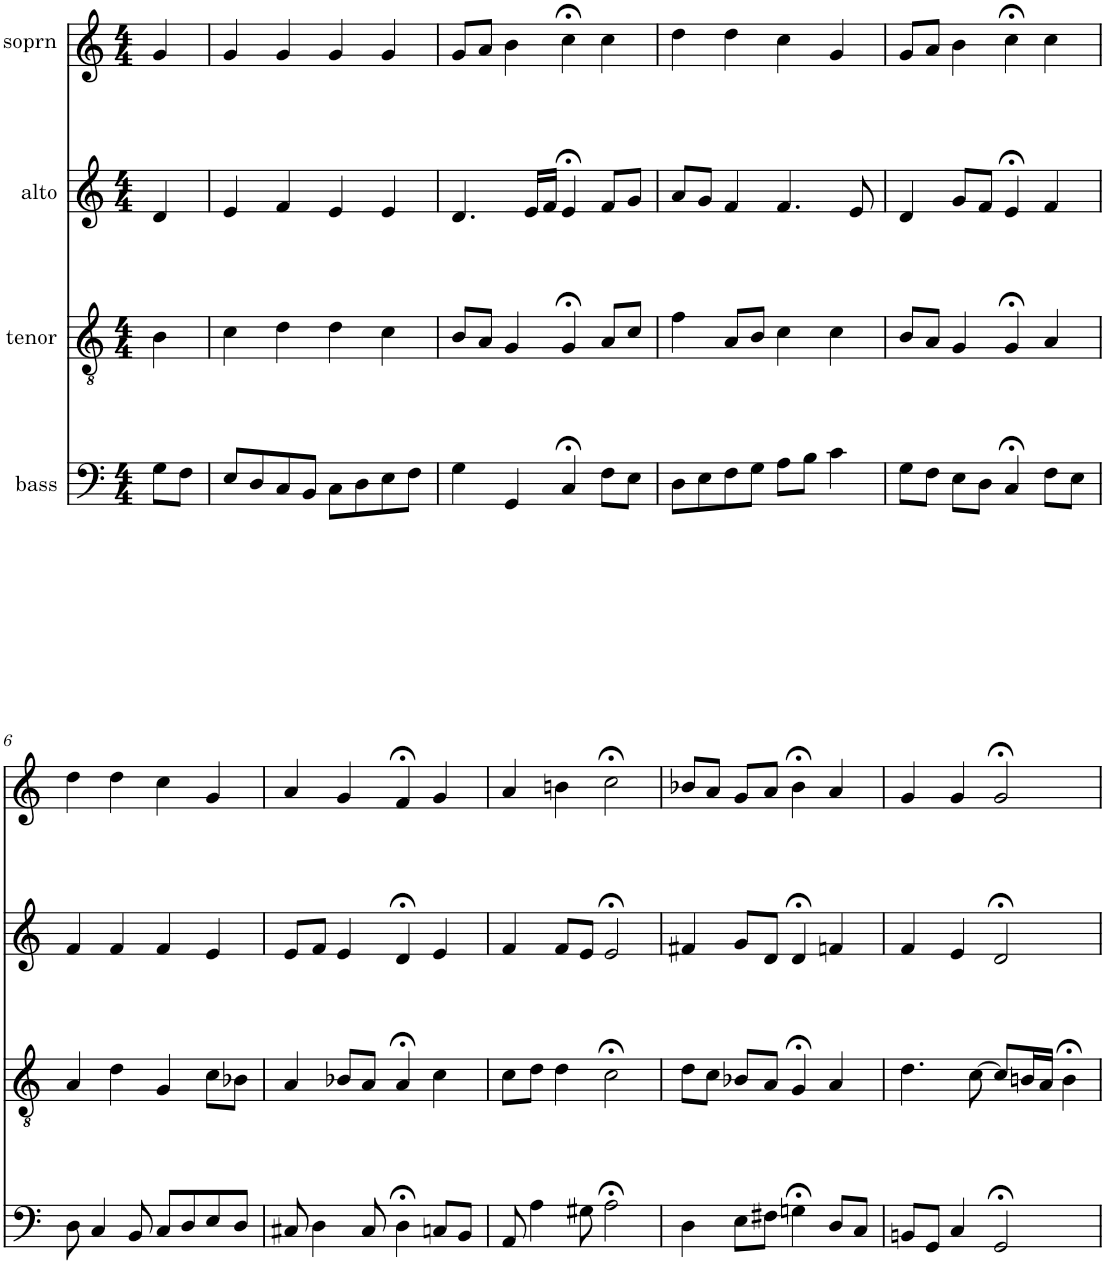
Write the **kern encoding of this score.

**kern	**kern	**kern	**kern
*part4	*part3	*part2	*part1
*staff4	*staff3	*staff2	*staff1
*I"bass	*I"tenor	*I"alto	*I"soprn
*clefF4	*clefGv2	*clefG2	*clefG2
*k[]	*k[]	*k[]	*k[]
*M4/4	*M4/4	*M4/4	*M4/4
=1	=1	=1	=1
8G\L	4B\	4d/	4g/
8F\J	.	.	.
=2	=2	=2	=2
8E/L	4c\	4e/	4g/
8D/	.	.	.
8C/	4d\	4f/	4g/
8BB/J	.	.	.
8C\L	4d\	4e/	4g/
8D\	.	.	.
8E\	4c\	4e/	4g/
8F\J	.	.	.
=3	=3	=3	=3
4G\	8B/L	4.d/	8g/L
.	8A/J	.	8a/J
4GG/	4G/	.	4b\
.	.	16e/LL	.
.	.	16f/JJ	.
4C;</	4G;</	4e;</	4cc;<\
8F\L	8A/L	8f/L	4cc\
8E\J	8c/J	8g/J	.
=4	=4	=4	=4
8D\L	4f\	8a/L	4dd\
8E\	.	8g/J	.
8F\	8A/L	4f/	4dd\
8G\J	8B/J	.	.
8A\L	4c\	4.f/	4cc\
8B\J	.	.	.
4c\	4c\	.	4g/
.	.	8e/	.
=5	=5	=5	=5
8G\L	8B/L	4d/	8g/L
8F\J	8A/J	.	8a/J
8E\L	4G/	8g/L	4b\
8D\J	.	8f/J	.
4C;</	4G;</	4e;</	4cc;<\
8F\L	4A/	4f/	4cc\
8E\J	.	.	.
!!LO:LB:g=z
=6	=6	=6	=6
8D\	4A/	4f/	4dd\
4C/	.	.	.
.	4d\	4f/	4dd\
8BB/	.	.	.
8C/L	4G/	4f/	4cc\
8D/	.	.	.
8E/	8c\L	4e/	4g/
8D/J	8B-X\J	.	.
=7	=7	=7	=7
8C#X/	4A/	8e/L	4a/
4D\	.	8f/J	.
.	8B-X/L	4e/	4g/
8C#/	8A/J	.	.
4D;<\	4A;</	4d;</	4f;</
8Cn/L	4c\	4e/	4g/
8BB/J	.	.	.
=8	=8	=8	=8
8AA/	8c\L	4f/	4a/
4A\	8d\J	.	.
.	4d\	8f/L	4bn\
8G#X\	.	8e/J	.
2A;<\	2c;<\	2e;</	2cc;<\
=9	=9	=9	=9
4D\	8d\L	4f#X/	8b-X/L
.	8c\J	.	8a/J
8E\L	8B-X/L	8g/L	8g/L
8F#X\J	8A/J	8d/J	8a/J
4Gn;<\	4G;</	4d;</	4b-;<\
8D/L	4A/	4fn/	4a/
8C/J	.	.	.
=10	=10	=10	=10
8BBn/L	4.d\	4f/	4g/
8GG/J	.	.	.
4C/	.	4e/	4g/
.	[8c\	.	.
2GG;</	8c/L]	2d;</	2g;</
.	16Bn/L	.	.
.	16A/JJ	.	.
.	4B;<\	.	.
=	=	=	=
*-	*-	*-	*-
